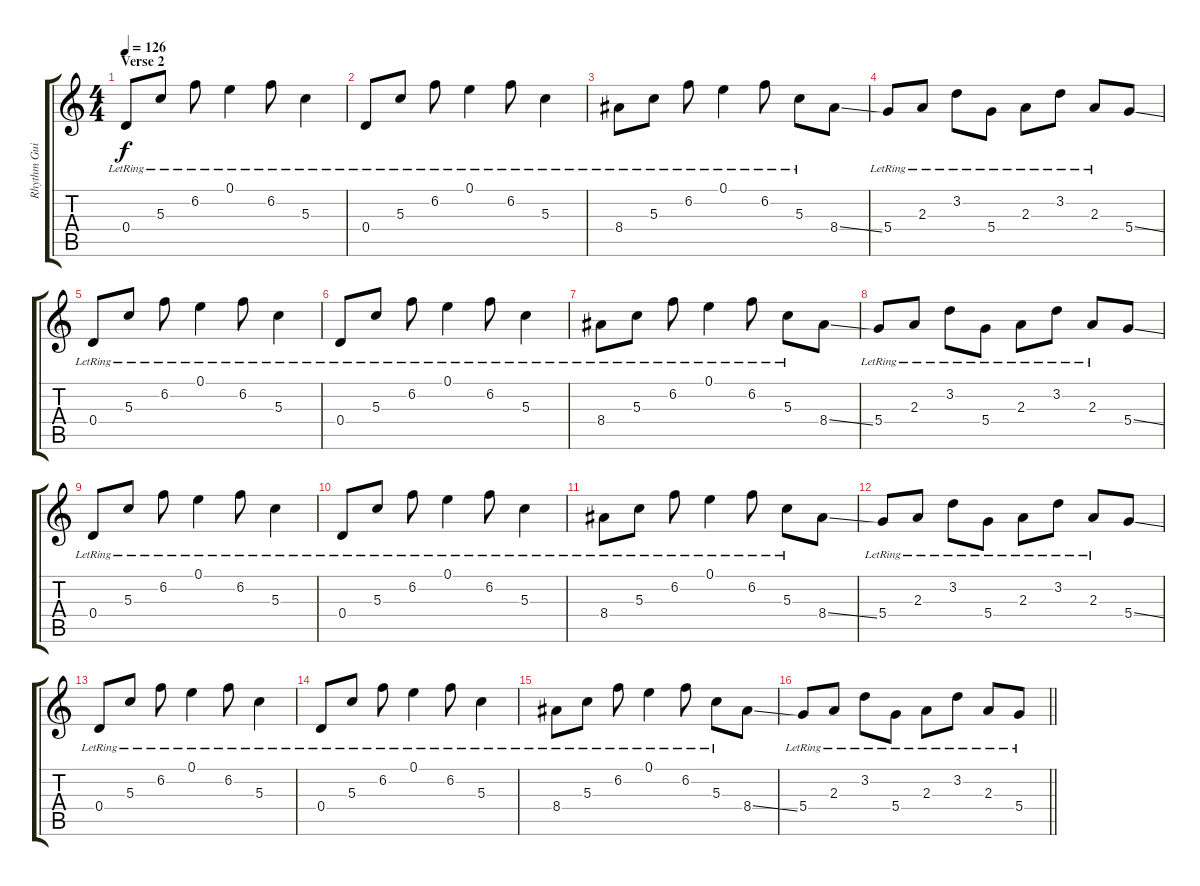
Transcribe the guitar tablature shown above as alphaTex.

\track ("Rhythm Guitar - Chris" "Rhythm Gui") {instrument distortionguitar}
\staff {score tabs}
\tuning (E4 B3 G3 D3 A2 E2) {hide}
\ts (4 4)
\section ("" "Verse 2")
\tempo 126
\clef g2
\ks c
0.4{lr}.8{dy f volume 13 instrument electricguitarclean} 5.3{lr}.8 6.2{lr}.8 0.1{lr}.4 6.2{lr}.8 5.3{lr}.4 |
0.4{lr}.8 5.3{lr}.8 6.2{lr}.8 0.1{lr}.4 6.2{lr}.8 5.3{lr}.4 |
8.4{lr}.8 5.3{lr}.8 6.2{lr}.8 0.1{lr}.4 6.2{lr}.8 5.3{lr}.8 8.4{ss}.8 |
5.4{lr}.8 2.3{lr}.8 3.2{lr}.8 5.4{lr}.8 2.3{lr}.8 3.2{lr}.8 2.3{lr}.8 5.4{ss}.8 |
0.4{lr}.8 5.3{lr}.8 6.2{lr}.8 0.1{lr}.4 6.2{lr}.8 5.3{lr}.4 |
0.4{lr}.8 5.3{lr}.8 6.2{lr}.8 0.1{lr}.4 6.2{lr}.8 5.3{lr}.4 |
8.4{lr}.8 5.3{lr}.8 6.2{lr}.8 0.1{lr}.4 6.2{lr}.8 5.3{lr}.8 8.4{ss}.8 |
5.4{lr}.8 2.3{lr}.8 3.2{lr}.8 5.4{lr}.8 2.3{lr}.8 3.2{lr}.8 2.3{lr}.8 5.4{ss}.8 |
0.4{lr}.8 5.3{lr}.8 6.2{lr}.8 0.1{lr}.4 6.2{lr}.8 5.3{lr}.4 |
0.4{lr}.8 5.3{lr}.8 6.2{lr}.8 0.1{lr}.4 6.2{lr}.8 5.3{lr}.4 |
8.4{lr}.8 5.3{lr}.8 6.2{lr}.8 0.1{lr}.4 6.2{lr}.8 5.3{lr}.8 8.4{ss}.8 |
5.4{lr}.8 2.3{lr}.8 3.2{lr}.8 5.4{lr}.8 2.3{lr}.8 3.2{lr}.8 2.3{lr}.8 5.4{ss}.8 |
0.4{lr}.8 5.3{lr}.8 6.2{lr}.8 0.1{lr}.4 6.2{lr}.8 5.3{lr}.4 |
0.4{lr}.8 5.3{lr}.8 6.2{lr}.8 0.1{lr}.4 6.2{lr}.8 5.3{lr}.4 |
8.4{lr}.8 5.3{lr}.8 6.2{lr}.8 0.1{lr}.4 6.2{lr}.8 5.3{lr}.8 8.4{ss}.8 |
\barLineRight lightlight
5.4{lr}.8 2.3{lr}.8 3.2{lr}.8 5.4{lr}.8 2.3{lr}.8 3.2{lr}.8 2.3{lr}.8 5.4{lr}.8
